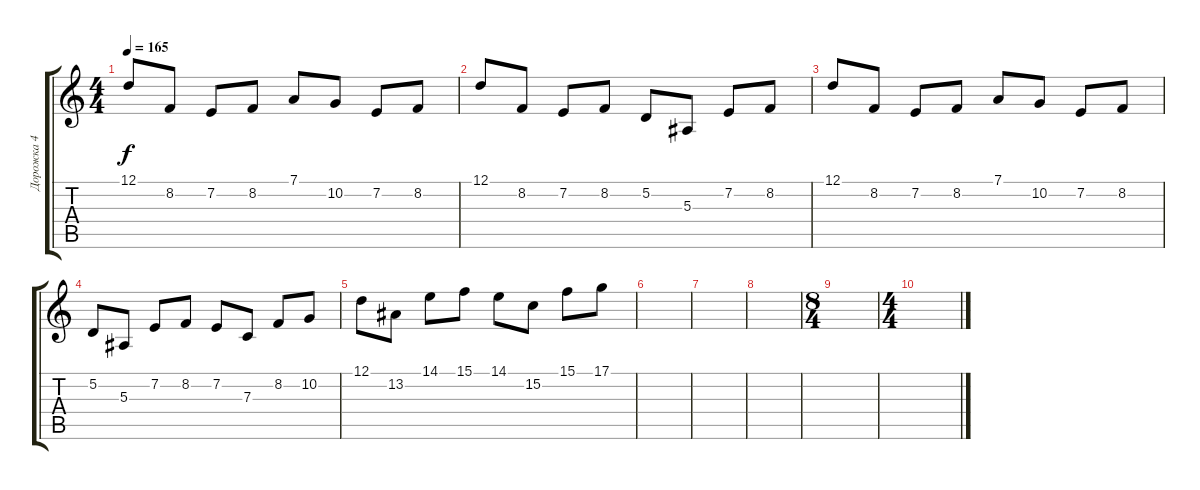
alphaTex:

\track ("Дорожка 4" "Дорожка 4") {instrument musicbox}
\staff {score tabs}
\tuning (D4 A3 F3 C3 G2 D2) {hide}
\ts (4 4)
\tempo 165
\clef g2
\ks c
12.1.8{dy f} 8.2.8 7.2.8 8.2.8 7.1.8 10.2.8 7.2.8 8.2.8 |
12.1.8 8.2.8 7.2.8 8.2.8 5.2.8 5.3.8 7.2.8 8.2.8 |
12.1.8 8.2.8 7.2.8 8.2.8 7.1.8 10.2.8 7.2.8 8.2.8 |
5.2.8 5.3.8 7.2.8 8.2.8 7.2.8 7.3.8 8.2.8 10.2.8 |
12.1.8 13.2.8 14.1.8 15.1.8 14.1.8 15.2.8 15.1.8 17.1.8 |
|
|
|
\ts (8 4)
|
\ts (4 4)
